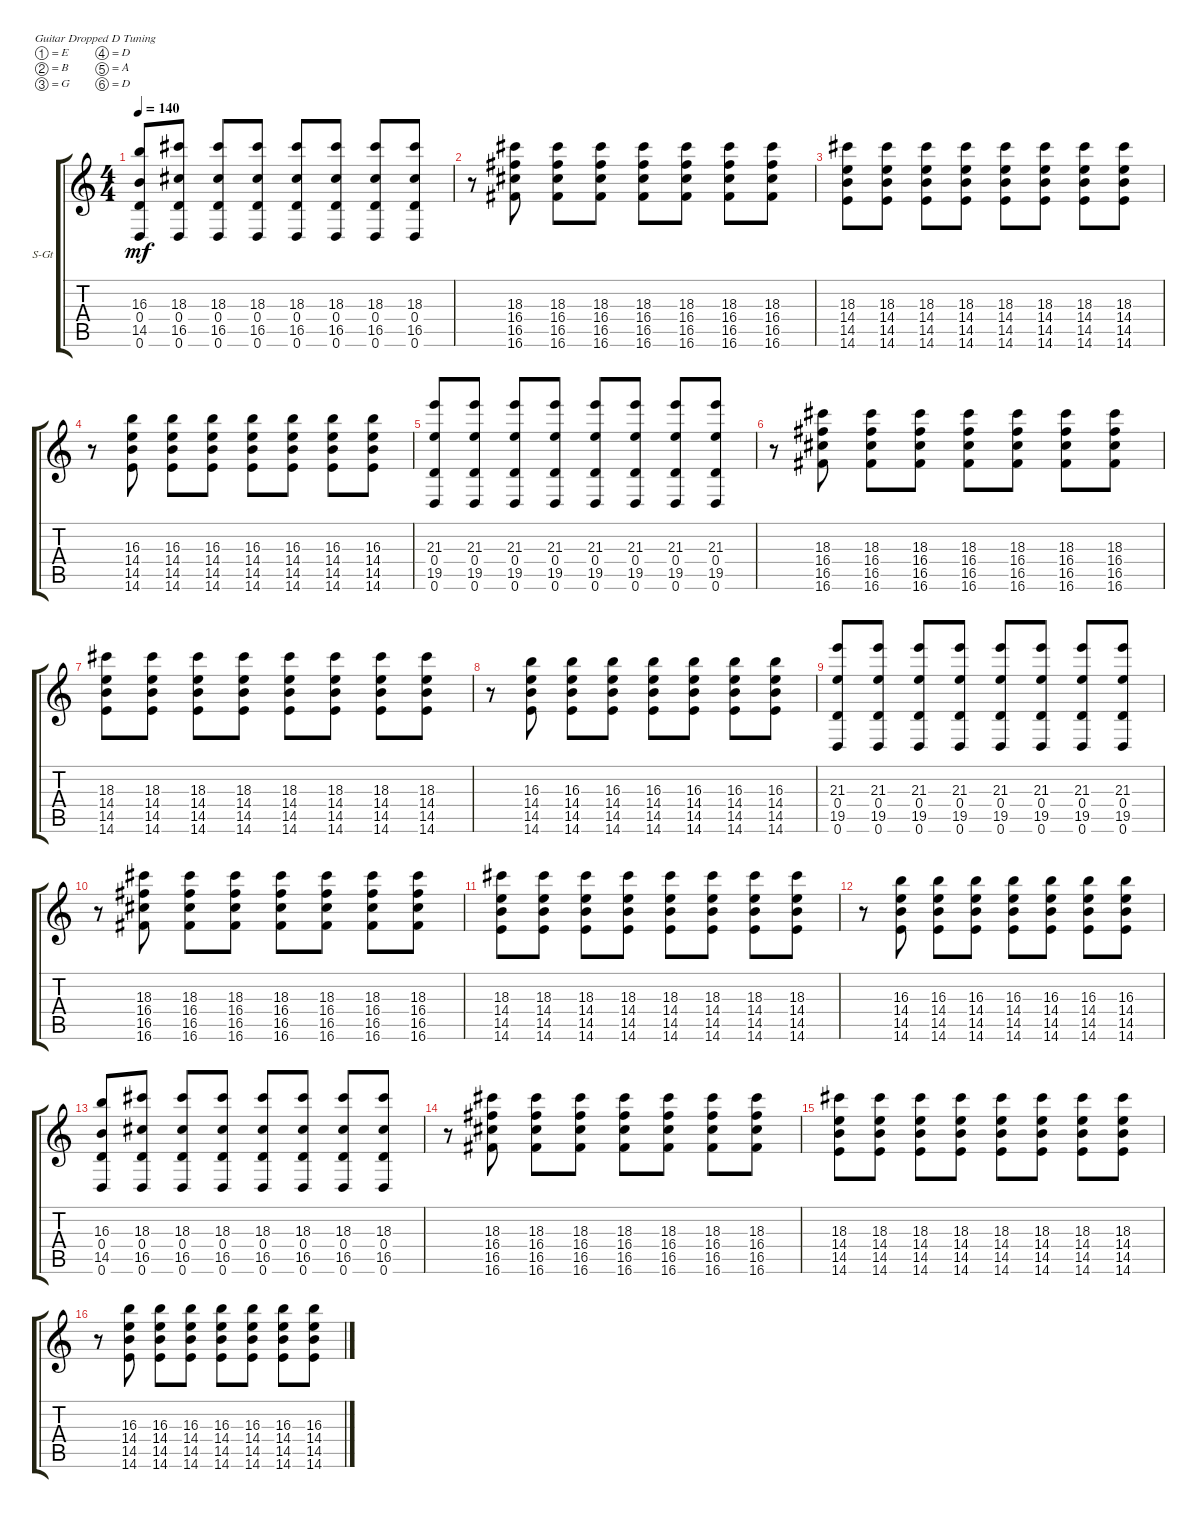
\defaultSystemsLayout 4
\bracketExtendMode groupsimilarinstruments
\firstSystemTrackNameOrientation horizontal
\otherSystemsTrackNameOrientation horizontal
\track ("Steel Guitar" "S-Gt") {instrument acousticguitarsteel}
\staff {score tabs}
\tuning (E4 B3 G3 D3 A2 D2)
\ts (4 4)
\tempo 140
\clef g2
\ks c
(14.5 16.3 0.4 0.6).8{dy mf} (16.5 18.3 0.4 0.6).8 (16.5 18.3 0.4 0.6).8 (16.5 18.3 0.4 0.6).8 (16.5 18.3 0.4 0.6).8 (16.5 18.3 0.4 0.6).8 (16.5 18.3 0.4 0.6).8 (16.5 18.3 0.4 0.6).8 |
r.8 (18.3 16.4 16.5 16.6).8 (18.3 16.4 16.5 16.6).8 (18.3 16.4 16.5 16.6).8 (18.3 16.4 16.5 16.6).8 (18.3 16.4 16.5 16.6).8 (18.3 16.4 16.5 16.6).8 (18.3 16.4 16.5 16.6).8 |
(18.3 14.4 14.5 14.6).8 (18.3 14.4 14.5 14.6).8 (18.3 14.4 14.5 14.6).8 (18.3 14.4 14.5 14.6).8 (18.3 14.4 14.5 14.6).8 (18.3 14.4 14.5 14.6).8 (18.3 14.4 14.5 14.6).8 (18.3 14.4 14.5 14.6).8 |
r.8 (16.3 14.4 14.5 14.6).8 (16.3 14.4 14.5 14.6).8 (16.3 14.4 14.5 14.6).8 (16.3 14.4 14.5 14.6).8 (16.3 14.4 14.5 14.6).8 (16.3 14.4 14.5 14.6).8 (16.3 14.4 14.5 14.6).8 |
(21.3 19.5 0.4 0.6).8 (21.3 19.5 0.4 0.6).8 (21.3 19.5 0.4 0.6).8 (21.3 19.5 0.4 0.6).8 (21.3 19.5 0.4 0.6).8 (21.3 19.5 0.4 0.6).8 (21.3 19.5 0.4 0.6).8 (21.3 19.5 0.4 0.6).8 |
r.8 (18.3 16.4 16.5 16.6).8 (18.3 16.4 16.5 16.6).8 (18.3 16.4 16.5 16.6).8 (18.3 16.4 16.5 16.6).8 (18.3 16.4 16.5 16.6).8 (18.3 16.4 16.5 16.6).8 (18.3 16.4 16.5 16.6).8 |
(18.3 14.4 14.5 14.6).8 (18.3 14.4 14.5 14.6).8 (18.3 14.4 14.5 14.6).8 (18.3 14.4 14.5 14.6).8 (18.3 14.4 14.5 14.6).8 (18.3 14.4 14.5 14.6).8 (18.3 14.4 14.5 14.6).8 (18.3 14.4 14.5 14.6).8 |
r.8 (16.3 14.4 14.5 14.6).8 (16.3 14.4 14.5 14.6).8 (16.3 14.4 14.5 14.6).8 (16.3 14.4 14.5 14.6).8 (16.3 14.4 14.5 14.6).8 (16.3 14.4 14.5 14.6).8 (16.3 14.4 14.5 14.6).8 |
(21.3 19.5 0.4 0.6).8 (21.3 19.5 0.4 0.6).8 (21.3 19.5 0.4 0.6).8 (21.3 19.5 0.4 0.6).8 (21.3 19.5 0.4 0.6).8 (21.3 19.5 0.4 0.6).8 (21.3 19.5 0.4 0.6).8 (21.3 19.5 0.4 0.6).8 |
r.8 (18.3 16.4 16.5 16.6).8 (18.3 16.4 16.5 16.6).8 (18.3 16.4 16.5 16.6).8 (18.3 16.4 16.5 16.6).8 (18.3 16.4 16.5 16.6).8 (18.3 16.4 16.5 16.6).8 (18.3 16.4 16.5 16.6).8 |
(18.3 14.4 14.5 14.6).8 (18.3 14.4 14.5 14.6).8 (18.3 14.4 14.5 14.6).8 (18.3 14.4 14.5 14.6).8 (18.3 14.4 14.5 14.6).8 (18.3 14.4 14.5 14.6).8 (18.3 14.4 14.5 14.6).8 (18.3 14.4 14.5 14.6).8 |
r.8 (16.3 14.4 14.5 14.6).8 (16.3 14.4 14.5 14.6).8 (16.3 14.4 14.5 14.6).8 (16.3 14.4 14.5 14.6).8 (16.3 14.4 14.5 14.6).8 (16.3 14.4 14.5 14.6).8 (16.3 14.4 14.5 14.6).8 |
(14.5 16.3 0.4 0.6).8 (16.5 18.3 0.4 0.6).8 (16.5 18.3 0.4 0.6).8 (16.5 18.3 0.4 0.6).8 (16.5 18.3 0.4 0.6).8 (16.5 18.3 0.4 0.6).8 (16.5 18.3 0.4 0.6).8 (16.5 18.3 0.4 0.6).8 |
r.8 (18.3 16.4 16.5 16.6).8 (18.3 16.4 16.5 16.6).8 (18.3 16.4 16.5 16.6).8 (18.3 16.4 16.5 16.6).8 (18.3 16.4 16.5 16.6).8 (18.3 16.4 16.5 16.6).8 (18.3 16.4 16.5 16.6).8 |
(18.3 14.4 14.5 14.6).8 (18.3 14.4 14.5 14.6).8 (18.3 14.4 14.5 14.6).8 (18.3 14.4 14.5 14.6).8 (18.3 14.4 14.5 14.6).8 (18.3 14.4 14.5 14.6).8 (18.3 14.4 14.5 14.6).8 (18.3 14.4 14.5 14.6).8 |
r.8 (16.3 14.4 14.5 14.6).8 (16.3 14.4 14.5 14.6).8 (16.3 14.4 14.5 14.6).8 (16.3 14.4 14.5 14.6).8 (16.3 14.4 14.5 14.6).8 (16.3 14.4 14.5 14.6).8 (16.3 14.4 14.5 14.6).8
